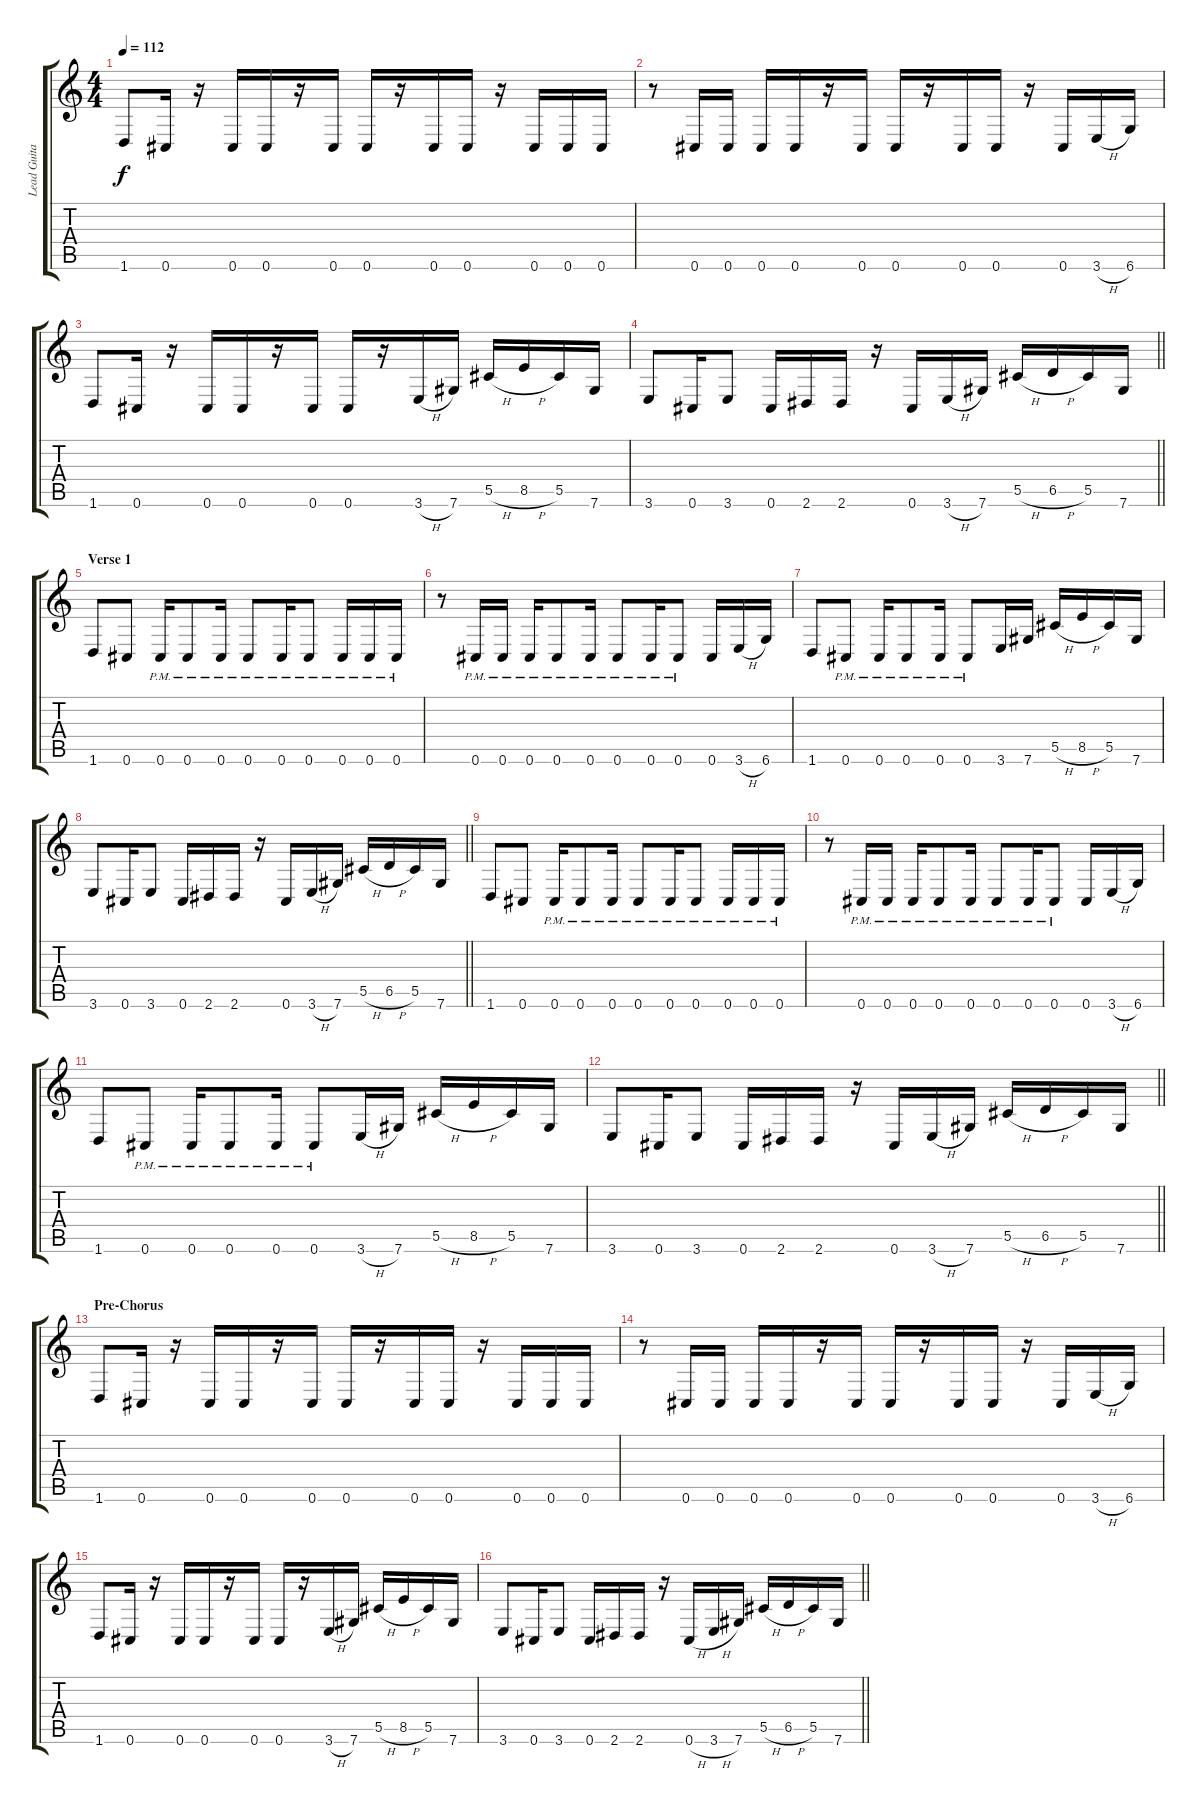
\track ("Lead Guitar" "Lead Guita") {instrument distortionguitar}
\staff {score tabs}
\tuning (Eb4 Bb3 Gb3 Db3 Ab2 Db2) {hide}
\ts (4 4)
\tempo 112
\clef g2
\ks c
1.6.8{dy f} 0.6.16 r.16 0.6.16 0.6.16 r.16 0.6.16 0.6.16 r.16 0.6.16 0.6.16 r.16 0.6.16 0.6.16 0.6.16 |
r.8 0.6.16 0.6.16 0.6.16 0.6.16 r.16 0.6.16 0.6.16 r.16 0.6.16 0.6.16 r.16 0.6.16 3.6{h}.16 6.6.16 |
1.6.8 0.6.16 r.16 0.6.16 0.6.16 r.16 0.6.16 0.6.16 r.16 3.6{h}.16 7.6.16 5.5{h}.16 8.5{h}.16 5.5.16 7.6.16 |
\barLineRight lightlight
3.6.8 0.6.16 3.6.8 0.6.16 2.6.16 2.6.16 r.16 0.6.16 3.6{h}.16 7.6.16 5.5{h}.16 6.5{h}.16 5.5.16 7.6.16 |
\section ("" "Verse 1")
1.6.8 0.6.8 0.6{pm}.16 0.6{pm}.8 0.6{pm}.16 0.6{pm}.8 0.6{pm}.16 0.6{pm}.8 0.6{pm}.16 0.6{pm}.16 0.6{pm}.16 |
r.8 0.6{pm}.16 0.6{pm}.16 0.6{pm}.16 0.6{pm}.8 0.6{pm}.16 0.6{pm}.8 0.6{pm}.16 0.6{pm}.8 0.6.16 3.6{h}.16 6.6.16 |
1.6.8 0.6{pm}.8 0.6{pm}.16 0.6{pm}.8 0.6{pm}.16 0.6{pm}.8 3.6.16 7.6.16 5.5{h}.16 8.5{h}.16 5.5.16 7.6.16 |
\barLineRight lightlight
3.6.8 0.6.16 3.6.8 0.6.16 2.6.16 2.6.16 r.16 0.6.16 3.6{h}.16 7.6.16 5.5{h}.16 6.5{h}.16 5.5.16 7.6.16 |
1.6.8 0.6.8 0.6{pm}.16 0.6{pm}.8 0.6{pm}.16 0.6{pm}.8 0.6{pm}.16 0.6{pm}.8 0.6{pm}.16 0.6{pm}.16 0.6{pm}.16 |
r.8 0.6{pm}.16 0.6{pm}.16 0.6{pm}.16 0.6{pm}.8 0.6{pm}.16 0.6{pm}.8 0.6{pm}.16 0.6{pm}.8 0.6.16 3.6{h}.16 6.6.16 |
1.6.8 0.6{pm}.8 0.6{pm}.16 0.6{pm}.8 0.6{pm}.16 0.6{pm}.8 3.6{h}.16 7.6.16 5.5{h}.16 8.5{h}.16 5.5.16 7.6.16 |
\barLineRight lightlight
3.6.8 0.6.16 3.6.8 0.6.16 2.6.16 2.6.16 r.16 0.6.16 3.6{h}.16 7.6.16 5.5{h}.16 6.5{h}.16 5.5.16 7.6.16 |
\section ("" "Pre-Chorus")
1.6.8 0.6.16 r.16 0.6.16 0.6.16 r.16 0.6.16 0.6.16 r.16 0.6.16 0.6.16 r.16 0.6.16 0.6.16 0.6.16 |
r.8 0.6.16 0.6.16 0.6.16 0.6.16 r.16 0.6.16 0.6.16 r.16 0.6.16 0.6.16 r.16 0.6.16 3.6{h}.16 6.6.16 |
1.6.8 0.6.16 r.16 0.6.16 0.6.16 r.16 0.6.16 0.6.16 r.16 3.6{h}.16 7.6.16 5.5{h}.16 8.5{h}.16 5.5.16 7.6.16 |
\barLineRight lightlight
3.6.8 0.6.16 3.6.8 0.6.16 2.6.16 2.6.16 r.16 0.6{h}.16 3.6{h}.16 7.6.16 5.5{h}.16 6.5{h}.16 5.5.16 7.6.16
